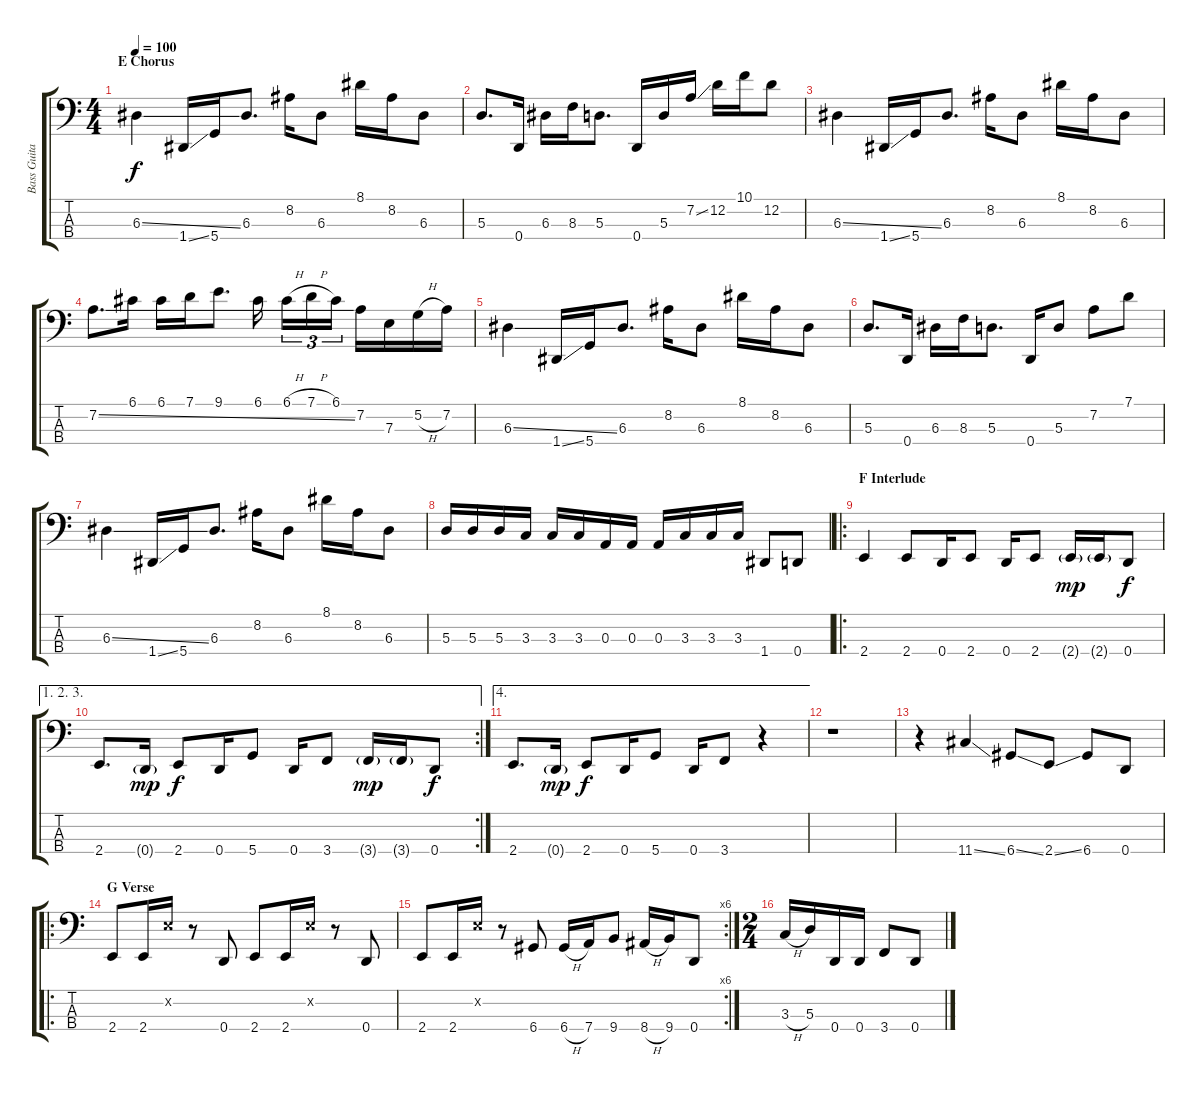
\track ("Bass Guitar" "Bass Guita") {instrument electricbassfinger}
\staff {score tabs}
\tuning (G2 D2 A1 D1) {hide}
\ts (4 4)
\section ("" "E Chorus")
\tempo 100
\clef f4
\ks c
6.3{ss}.4{dy f} 1.4{ss}.16 5.4.16 6.3.8{d} 8.2.16 6.3.8 8.1.16 8.2.16 6.3.8 |
5.3.8{d} 0.4.16 6.3.16 8.3.16 5.3.8{d} 0.4.16 5.3.16 7.2{ss}.16 12.2.16 10.1.16 12.2.8 |
6.3{ss}.4 1.4{ss}.16 5.4.16 6.3.8{d} 8.2.16 6.3.8 8.1.16 8.2.16 6.3.8 |
7.2{ss}.8{d} 6.1.16 6.1.16 7.1.16 9.1.8{d} 6.1.16 6.1{h}.16{tu (3 2)} 7.1{h}.16{tu (3 2)} 6.1.16{tu (3 2)} 7.2.16 7.3.16 5.2{h}.16 7.2.16 |
6.3{ss}.4 1.4{ss}.16 5.4.16 6.3.8{d} 8.2.16 6.3.8 8.1.16 8.2.16 6.3.8 |
5.3.8{d} 0.4.16 6.3.16 8.3.16 5.3.8{d} 0.4.16 5.3.8 7.2.8 7.1.8 |
6.3{ss}.4 1.4{ss}.16 5.4.16 6.3.8{d} 8.2.16 6.3.8 8.1.16 8.2.16 6.3.8 |
5.3.16 5.3.16 5.3.16 3.3.16 3.3.16 3.3.16 0.3.16 0.3.16 0.3.16 3.3.16 3.3.16 3.3.16 1.4.8 0.4.8 |
\ro
\section ("" "F Interlude")
2.4.4 2.4.8 0.4.16 2.4.8 0.4.16 2.4.8 2.4{g}.16{dy mp} 2.4{g}.16 0.4.8{dy f} |
\ae (1 2 3)
\rc 2
2.4.8{d} 0.4{g}.16{dy mp} 2.4.8{dy f} 0.4.16 5.4.8 0.4.16 3.4.8 3.4{g}.16{dy mp} 3.4{g}.16 0.4.8{dy f} |
\ae 4
2.4.8{d} 0.4{g}.16{dy mp} 2.4.8{dy f} 0.4.16 5.4.8 0.4.16 3.4.8 r.4 |
r.1 |
r.4 11.4{ss}.4 6.4{ss}.8 2.4{ss}.8 6.4.8 0.4.8 |
\ro
\section ("" "G Verse")
2.4.8 2.4.16 2.2{x}.16 r.8 0.4.8 2.4.8 2.4.16 2.2{x}.16 r.8 0.4.8 |
\rc 6
2.4.8 2.4.16 2.2{x}.16 r.8 6.4.8 6.4{h}.16 7.4.16 9.4.8 8.4{h}.16 9.4.16 0.4.8 |
\ts (2 4)
3.3{h}.16 5.3.16 0.4.16 0.4.16 3.4.8 0.4.8
